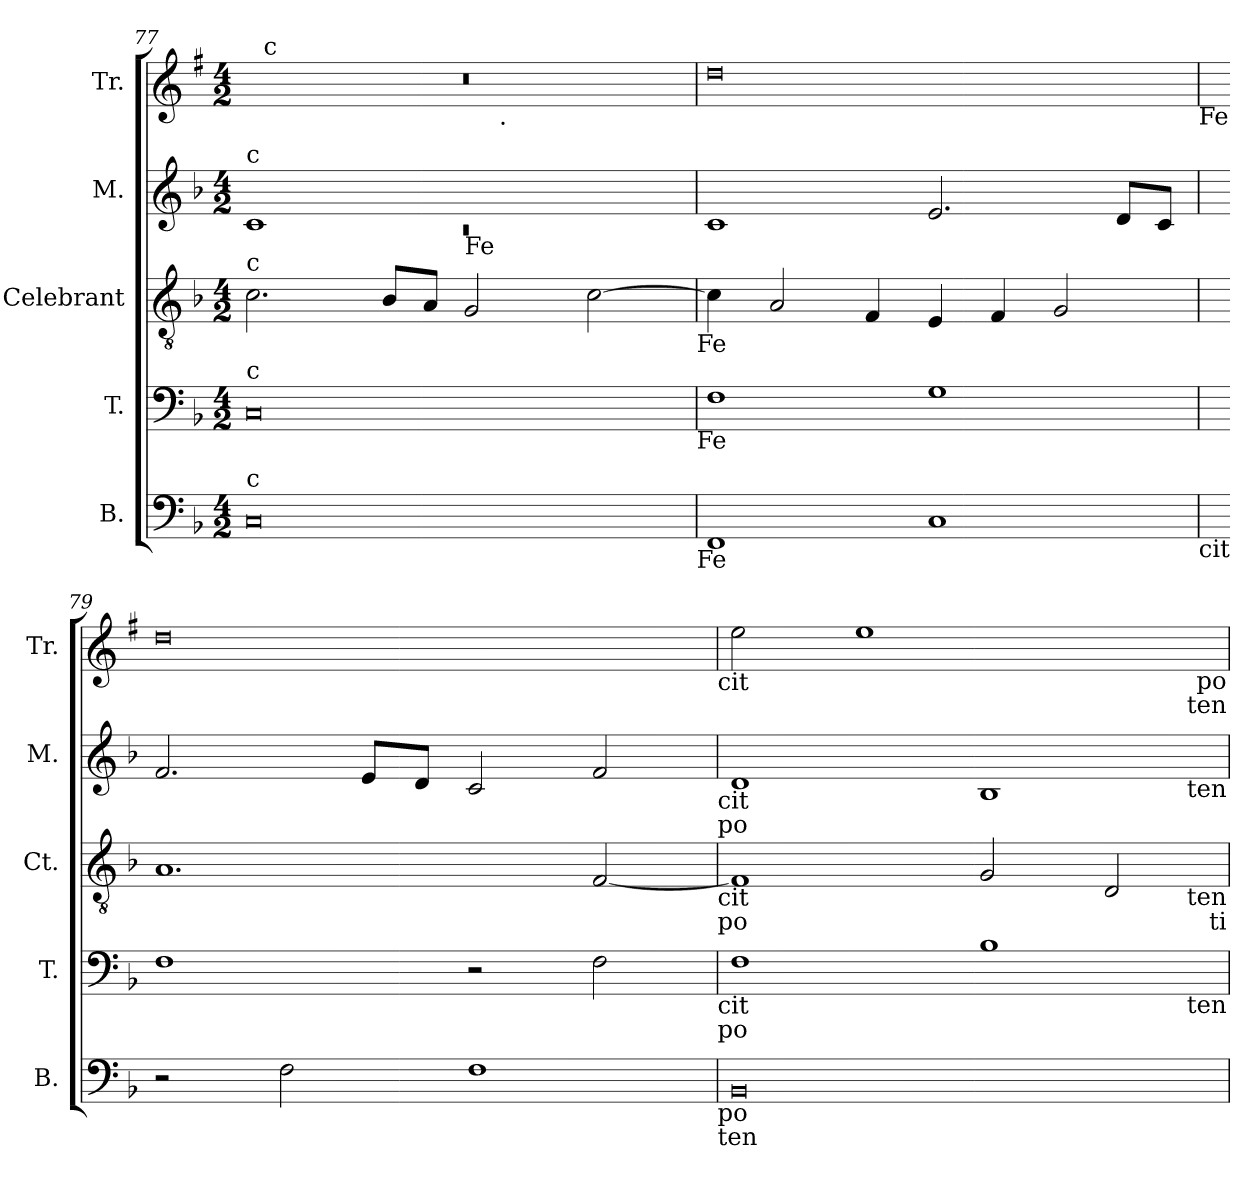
**kern	**kern	**kern	**kern	**kern
*part5	*part4	*part3	*part2	*part1
*staff5	*staff4	*staff3	*staff2	*staff1
*I"B.	*I"T.	*I"Celebrant	*I"M.	*I"Tr.
*I'B.	*I'T.	*I'Ct.	*I'M.	*I'Tr.
!!LO:LB:g=z
*clefF4	*clefF4	*clefGv2	*clefG2	*clefG2
*	*	*	*	*ITrd1c2
*k[b-]	*k[b-]	*k[b-]	*k[b-]	*k[b-]
*F:	*F:	*F:	*F:	*F:
*M4/2	*M4/2	*M4/2	*M4/2	*M4/2
=77	=77	=77	=77	=77
*	*	*	*^	*
!	!	!	!LO:TX:a:t=c	!	!
!	!	!LO:TX:a:t=c	!	!	!
!	!LO:TX:a:t=c	!	!	!	!
!LO:TX:a:t=c	!	!	!	!	!
!	!	!	!	!LO:N:vis=1	!
*	*	*	*	*^	*^
*	*	*	*	*	*	*	*^
0C	0C	2.c\	0ryy	0rc	1c	0r	32ryy	1ryy
!	!	!	!	!	!	!	!LO:TX:a:t=c	!
.	.	.	.	.	.	.	1ryy	.
.	.	8B-/L	.	.	.	.	.	.
.	.	8A/J	.	.	.	.	.	.
!	!	!	!	!	!LO:TX:b:t=Fe	!	!	!
.	.	2G/	.	.	1ryy	.	.	16ryy
.	.	.	.	.	.	.	2ryy	.
!	!	!	!	!	!	!	!	!LO:TX:b:t=.
.	.	.	.	.	.	.	.	2...ryy
.	.	[>2c\	.	.	.	.	.	.
.	.	.	.	.	.	.	4...ryy	.
!	!	!LO:TX:b:t=Fe	!	!	!	!	!	!
!	!LO:TX:b:t=Fe	!	!	!	!	!	!	!
!LO:TX:b:t=Fe	!	!	!	!	!	!	!	!
*	*	*	*v	*v	*v	*	*	*
*	*	*	*	*v	*v	*v
=78	=78	=78	=78	=78
1FF	1F	4c\]	1c	0cc
.	.	2A/	.	.
.	.	4F/	.	.
1C	1G	4E/	2.e/	.
.	.	4F/	.	.
.	.	2G/	.	.
.	.	.	8d/L	.
.	.	.	8c/J	.
!	!	!	!	!LO:TX:b:t=Fe
!LO:TX:b:t=cit	!	!	!	!
=79	=79	=79	=79	=79
2r	1F	1.A	2.f/	0cc
2F\	.	.	.	.
.	.	.	8e/L	.
.	.	.	8d/J	.
1F	2r	.	2c/	.
.	2F\	[<2F/	2f/	.
!	!	!	!	!LO:TX:b:t=cit
!	!	!	!LO:TX:b:t=cit	!
!	!	!	!LO:TX:b:t=po	!
!	!	!LO:TX:b:t=cit	!	!
!	!	!LO:TX:b:t=po	!	!
!	!LO:TX:b:t=cit	!	!	!
!	!LO:TX:b:t=po	!	!	!
!LO:TX:b:t=po	!	!	!	!
!LO:TX:b:t=ten	!	!	!	!
=80	=80	=80	=80	=80
0BB-	1F	1F]	1d	2dd\
.	.	.	.	1dd
.	1B-	2G/	1B-	.
.	.	2D/	.	2ryy
!	!	!	!	!LO:TX:b:t=po
!	!	!	!	!LO:TX:b:t=ten
!	!	!	!LO:TX:b:t=ten	!
!	!	!LO:TX:b:t=ten	!	!
!	!	!LO:TX:b:t=ti	!	!
!	!LO:TX:b:t=ten	!	!	!
=	=	=	=	=
*-	*-	*-	*-	*-
